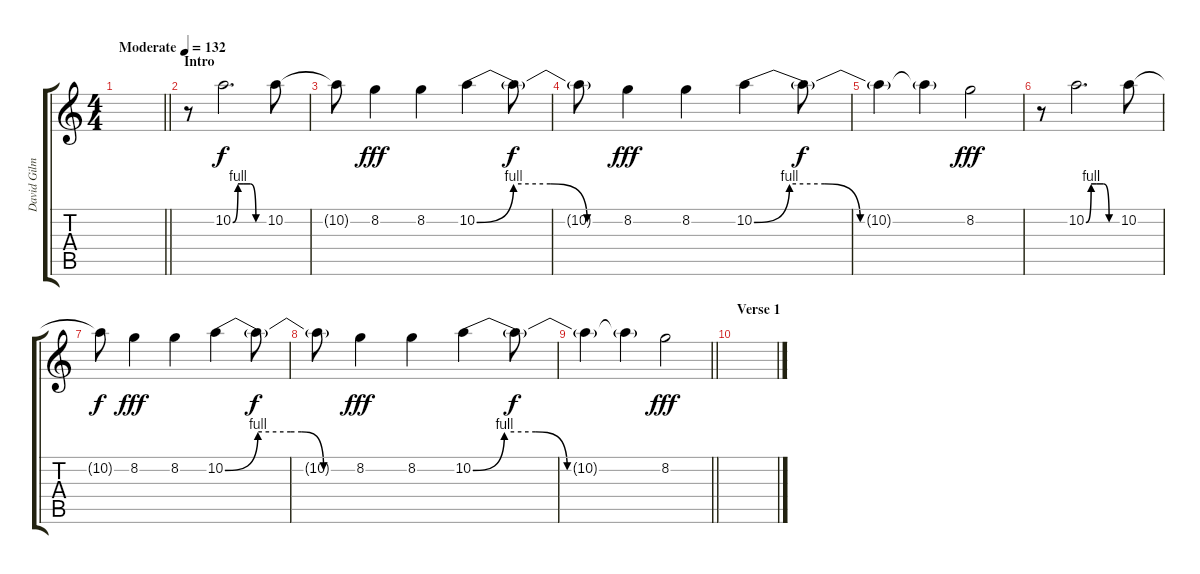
\track ("David Gilmour - Solo" "David Gilm") {instrument overdrivenguitar}
\staff {score tabs}
\tuning (E4 B3 G3 D3 A2 E2) {hide}
\ts (4 4)
\tempo (132 "Moderate")
\clef g2
\barLineRight lightlight
\ks c
|
\section ("" "Intro")
r.8 10.2{be (custom 0 0 10 4 20 4 34 4 45 0 60 0)}.2{d} 10.2.8 |
10.2{t}.8{dy f} 8.2.4{dy fff} 8.2.4 10.2{be (custom 0 0 15 4 30 4 45 0 60 0)}.4 10.2{t}.8{dy f} |
10.2{t}.8 8.2.4{dy fff} 8.2.4 10.2{be (custom 0 0 10 4 20 4 30 0 60 0)}.4 10.2{t}.8{dy f} |
10.2{t}.4 10.2{t}.4 8.2.2{dy fff} |
r.8 10.2{be (custom 0 0 10 4 20 4 34 4 45 0 60 0)}.2{d} 10.2.8 |
10.2{t}.8{dy f} 8.2.4{dy fff} 8.2.4 10.2{be (custom 0 0 15 4 30 4 35 4 45 0 60 0)}.4 10.2{t}.8{dy f} |
10.2{t}.8 8.2.4{dy fff} 8.2.4 10.2{be (custom 0 0 10 4 20 4 30 0 60 0)}.4 10.2{t}.8{dy f} |
\barLineRight lightlight
10.2{t}.4 10.2{t}.4 8.2.2{dy fff} |
\section ("" "Verse 1")
